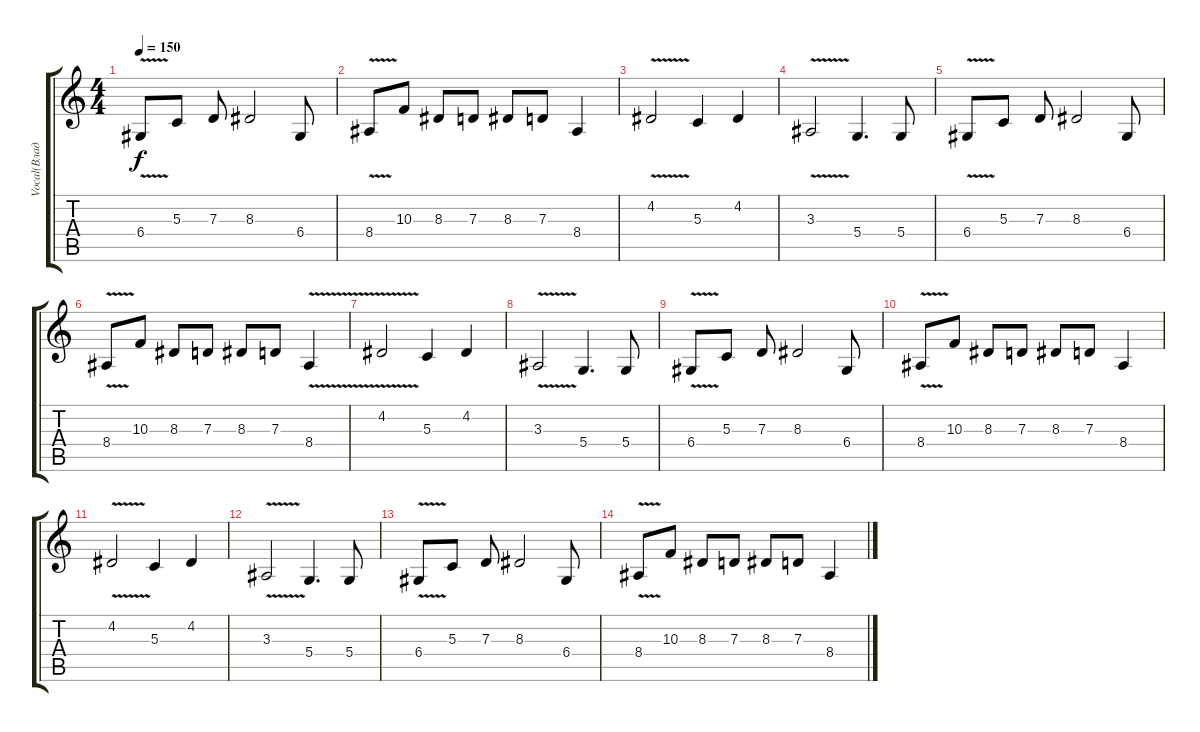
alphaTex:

\track ("Vocal(Влад)" "Vocal(Влад") {instrument oboe}
\staff {score tabs}
\tuning (E4 B3 G3 D3 A2 E2) {hide}
\ts (4 4)
\tempo 150
\clef g2
\ks c
6.4{v}.8{dy f} 5.3.8 7.3.8 8.3.2 6.4.8 |
8.4{v}.8 10.3.8 8.3.8 7.3.8 8.3.8 7.3.8 8.4.4 |
4.2{v}.2 5.3.4 4.2.4 |
3.3{v}.2 5.4.4{d} 5.4.8 |
6.4{v}.8 5.3.8 7.3.8 8.3.2 6.4.8 |
8.4{v}.8 10.3.8 8.3.8 7.3.8 8.3.8 7.3.8 8.4{v}.4 |
4.2{v}.2 5.3.4 4.2.4 |
3.3{v}.2 5.4.4{d} 5.4.8 |
6.4{v}.8 5.3.8 7.3.8 8.3.2 6.4.8 |
8.4{v}.8 10.3.8 8.3.8 7.3.8 8.3.8 7.3.8 8.4.4 |
4.2{v}.2 5.3.4 4.2.4 |
3.3{v}.2 5.4.4{d} 5.4.8 |
6.4{v}.8 5.3.8 7.3.8 8.3.2 6.4.8 |
8.4{v}.8 10.3.8 8.3.8 7.3.8 8.3.8 7.3.8 8.4.4
